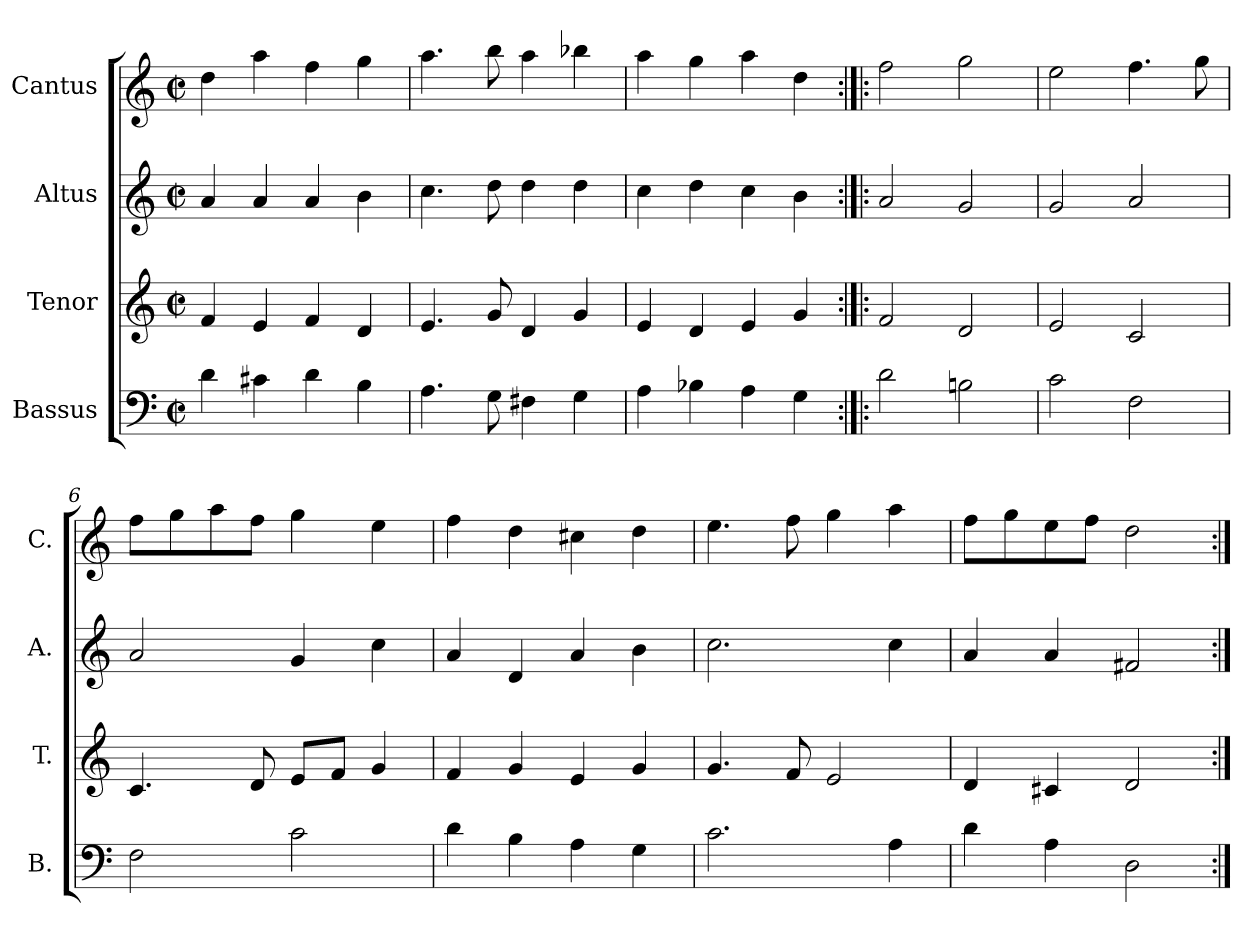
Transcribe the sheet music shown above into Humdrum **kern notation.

**kern	**kern	**kern	**kern
*part4	*part3	*part2	*part1
*staff4	*staff3	*staff2	*staff1
*I"Bassus	*I"Tenor	*I"Altus	*I"Cantus
*I'B.	*I'T.	*I'A.	*I'C.
*clefF4	*clefG2	*clefG2	*clefG2
*k[]	*k[]	*k[]	*k[]
*C:	*C:	*C:	*C:
*M2/2	*M2/2	*M2/2	*M2/2
*met(c|)	*met(c|)	*met(c|)	*met(c|)
=1	=1	=1	=1
4d\	4f/	4a/	4dd\
4c#X\	4e/	4a/	4aa\
4d\	4f/	4a/	4ff\
4B\	4d/	4b\	4gg\
=2	=2	=2	=2
4.A\	4.e/	4.cc\	4.aa\
8G\	8g/	8dd\	8bb\
4F#X\	4d/	4dd\	4aa\
4G\	4g/	4dd\	4bb-X\
=3	=3	=3	=3
4A\	4e/	4cc\	4aa\
4B-X\	4d/	4dd\	4gg\
4A\	4e/	4cc\	4aa\
4G\	4g/	4b\	4dd\
=4:|!|:	=4:|!|:	=4:|!|:	=4:|!|:
2d\	2f/	2a/	2ff\
2Bn\	2d/	2g/	2gg\
=5	=5	=5	=5
2c\	2e/	2g/	2ee\
2F\	2c/	2a/	4.ff\
.	.	.	8gg\
!!LO:LB:g=z
=6	=6	=6	=6
2F\	4.c/	2a/	8ff\L
.	.	.	8gg\
.	.	.	8aa\
.	8d/	.	8ff\J
2c\	8e/L	4g/	4gg\
.	8f/J	.	.
.	4g/	4cc\	4ee\
=7	=7	=7	=7
4d\	4f/	4a/	4ff\
4B\	4g/	4d/	4dd\
4A\	4e/	4a/	4cc#X\
4G\	4g/	4b\	4dd\
=8	=8	=8	=8
2.c\	4.g/	2.cc\	4.ee\
.	8f/	.	8ff\
.	2e/	.	4gg\
4A\	.	4cc\	4aa\
=9	=9	=9	=9
4d\	4d/	4a/	8ff\L
.	.	.	8gg\
4A\	4c#X/	4a/	8ee\
.	.	.	8ff\J
2D\	2d/	2f#X/	2dd\
=:|!	=:|!	=:|!	=:|!
*-	*-	*-	*-
